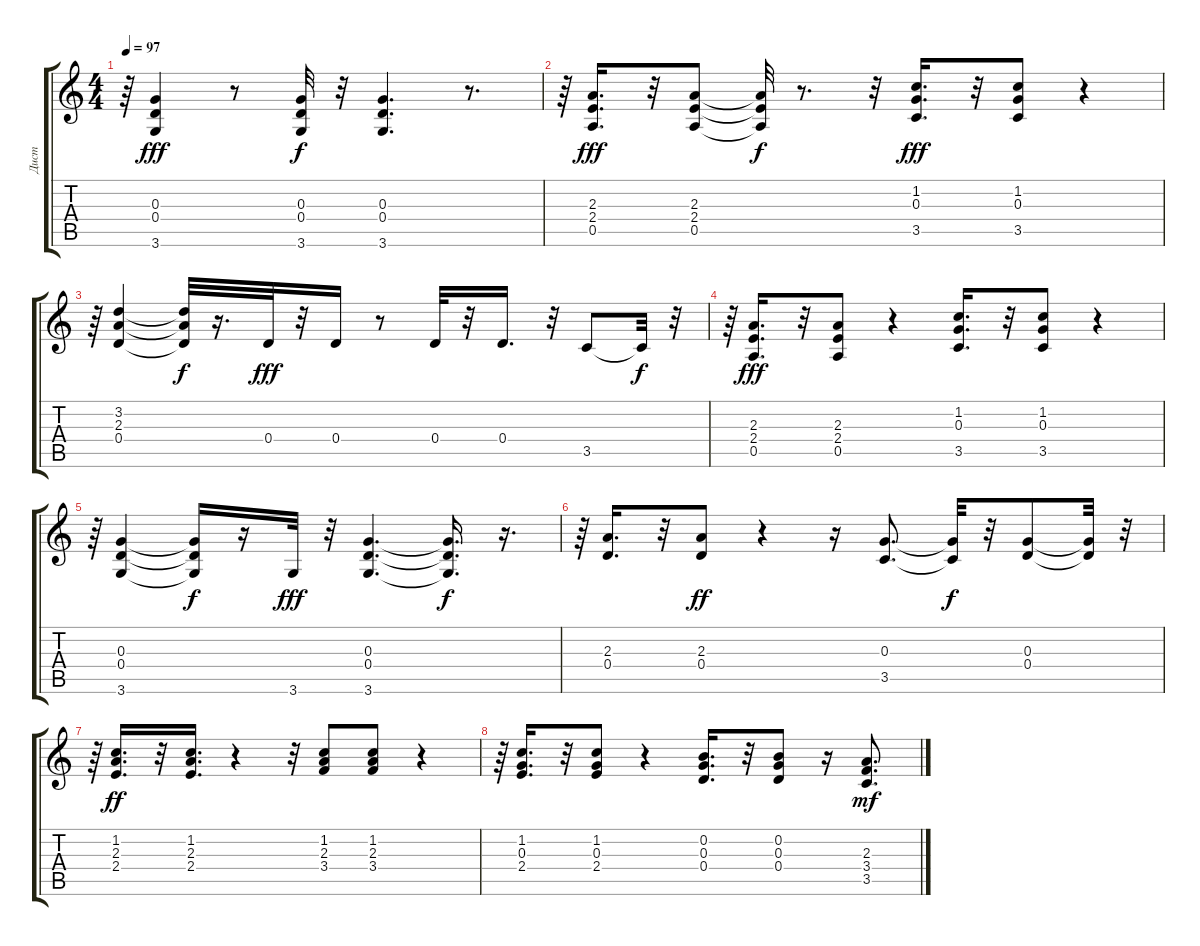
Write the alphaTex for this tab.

\track ("Дист" "Дист") {instrument distortionguitar}
\staff {score tabs}
\tuning (E4 B3 G3 D3 A2 E2) {hide}
\ts (4 4)
\tempo 97
\clef g2
\ks c
r.64{dy fff} (0.3 0.4 3.6).4 r.8 (0.3 0.4 3.6).32{dy f} r.32 (0.3 0.4 3.6).4{d} r.8{d} |
r.64 (2.3 2.4 0.5).16{d dy fff} r.32 (2.3 2.4 0.5).8 (2.3{t} 2.4{t} 0.5{t}).32{dy f} r.8{d} r.32 (1.2 0.3 3.5).16{d dy fff} r.32 (1.2 0.3 3.5).8 r.4 |
r.64 (3.2 2.3 0.4).4 (3.2{t} 2.3{t} 0.4{t}).32{dy f} r.16{d} 0.4.32{dy fff} r.32 0.4.16 r.8 0.4.32 r.32 0.4.16{d} r.32 3.5.8 3.5{t}.32{dy f} r.32 |
r.64 (2.3 2.4 0.5).16{d dy fff} r.32 (2.3 2.4 0.5).8 r.4 (1.2 0.3 3.5).16{d} r.32 (1.2 0.3 3.5).8 r.4 |
r.64 (0.3 0.4 3.6).4 (0.3{t} 0.4{t} 3.6{t}).16{dy f} r.16 3.6.32{dy fff} r.32 (0.3 0.4 3.6).4{d} (0.3{t} 0.4{t} 3.6{t}).16{d dy f} r.16{d} |
r.64 (2.3 0.4).16{d} r.32 (2.3 0.4).8{dy ff} r.4 r.16 (0.3 3.5).8{d} (0.3{t} 3.5{t}).32{dy f} r.32 (0.3 0.4).8 (0.3{t} 0.4{t}).32 r.32 |
r.64 (1.2 2.3 2.4).16{d dy ff} r.32 (1.2 2.3 2.4).16{d} r.4 r.32 (1.2 2.3 3.4).8 (1.2 2.3 3.4).8 r.4 |
r.64 (1.2 0.3 2.4).16{d} r.32 (1.2 0.3 2.4).8 r.4 (0.2 0.3 0.4).16{d} r.32 (0.2 0.3 0.4).8 r.16 (2.3 3.4 3.5).8{d dy mf}
